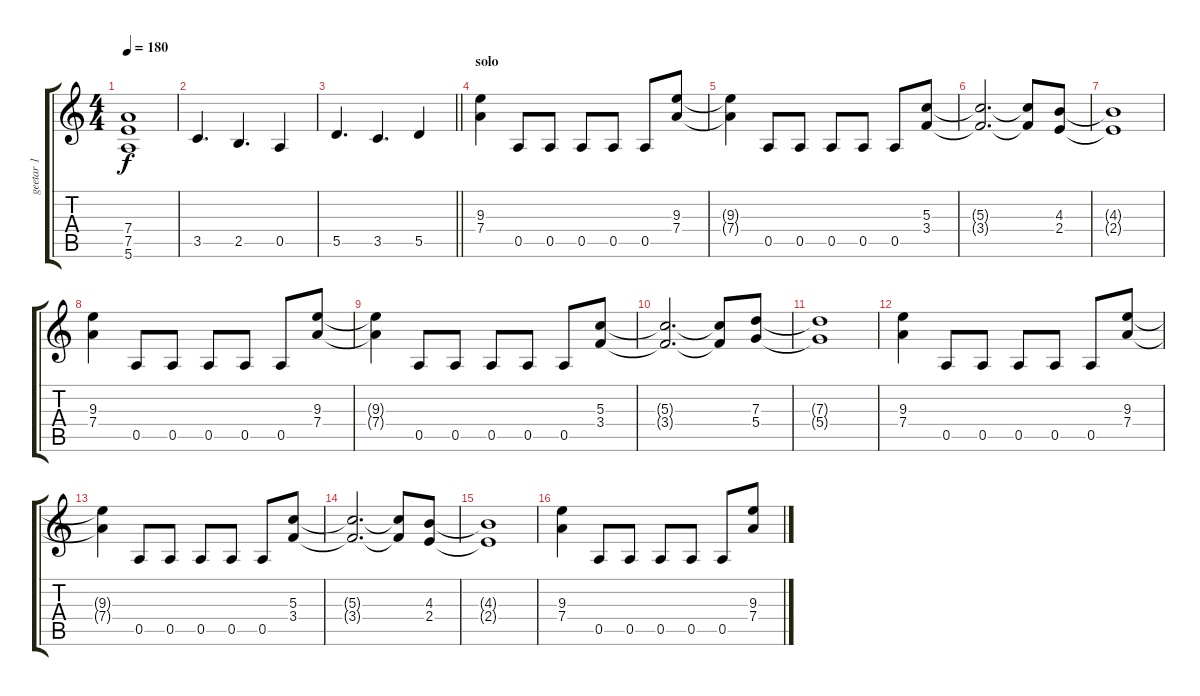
\track ("geetar 1" "geetar 1") {instrument distortionguitar}
\staff {score tabs}
\tuning (E4 B3 G3 D3 A2 E2) {hide}
\ts (4 4)
\tempo 180
\clef g2
\ks c
(7.4{t} 7.5{t} 5.6{t}).1{dy f} |
3.5.4{d} 2.5.4{d} 0.5.4 |
\barLineRight lightlight
5.5.4{d} 3.5.4{d} 5.5.4 |
\section ("" "solo")
(9.3 7.4).4 0.5.8 0.5.8 0.5.8 0.5.8 0.5.8 (9.3 7.4).8 |
(9.3{t} 7.4{t}).4 0.5.8 0.5.8 0.5.8 0.5.8 0.5.8 (5.3 3.4).8 |
(5.3{t} 3.4{t}).2{d} (5.3{t} 3.4{t}).8 (4.3 2.4).8 |
(4.3{t} 2.4{t}).1 |
(9.3 7.4).4 0.5.8 0.5.8 0.5.8 0.5.8 0.5.8 (9.3 7.4).8 |
(9.3{t} 7.4{t}).4 0.5.8 0.5.8 0.5.8 0.5.8 0.5.8 (5.3 3.4).8 |
(5.3{t} 3.4{t}).2{d} (5.3{t} 3.4{t}).8 (7.3 5.4).8 |
(7.3{t} 5.4{t}).1 |
(9.3 7.4).4 0.5.8 0.5.8 0.5.8 0.5.8 0.5.8 (9.3 7.4).8 |
(9.3{t} 7.4{t}).4 0.5.8 0.5.8 0.5.8 0.5.8 0.5.8 (5.3 3.4).8 |
(5.3{t} 3.4{t}).2{d} (5.3{t} 3.4{t}).8 (4.3 2.4).8 |
(4.3{t} 2.4{t}).1 |
(9.3 7.4).4 0.5.8 0.5.8 0.5.8 0.5.8 0.5.8 (9.3 7.4).8
